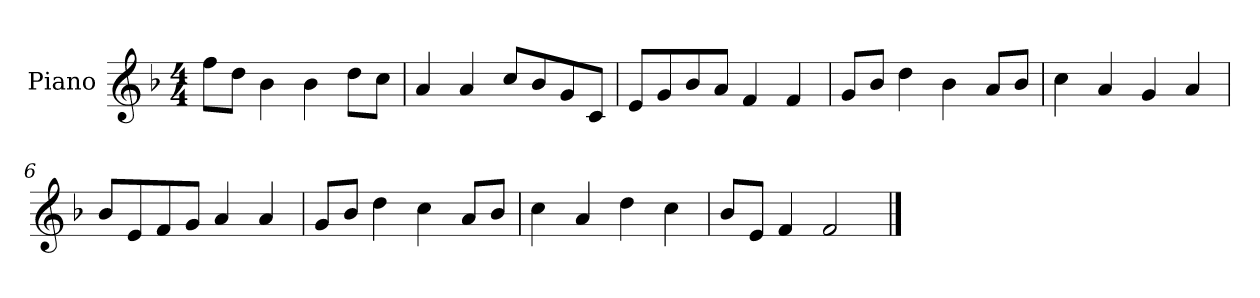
**kern
*part1
*staff1
*I"Piano
*I'P-no
*clefG2
*k[b-]
*M4/4
*MM90
=1
8ff\L
8dd\J
4b-\
4b-\
8dd\L
8cc\J
=2
4a/
4a/
8cc/L
8b-/
8g/
8c/J
=3
8e/L
8g/
8b-/
8a/J
4f/
4f/
=4
8g/L
8b-/J
4dd\
4b-\
8a/L
8b-/J
=5
4cc\
4a/
4g/
4a/
=6
8b-/L
8e/
8f/
8g/J
4a/
4a/
!!LO:LB:g=z
=7
8g/L
8b-/J
4dd\
4cc\
8a/L
8b-/J
=8
4cc\
4a/
4dd\
4cc\
=9
8b-/L
8e/J
4f/
2f/
==
*-
